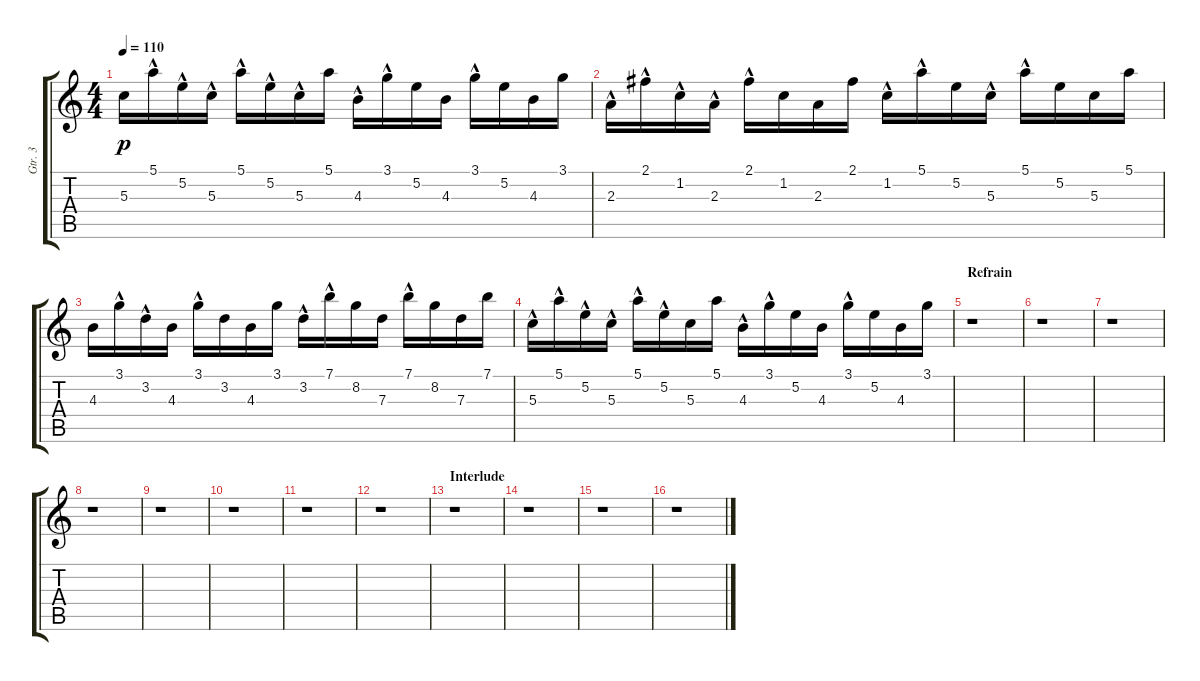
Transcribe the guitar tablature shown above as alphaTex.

\track ("Gtr. 3" "Gtr. 3") {instrument acousticguitarnylon}
\staff {score tabs}
\tuning (E4 B3 G3 D3 A2 E2) {hide}
\ts (4 4)
\tempo 110
\clef g2
\ks c
5.3.16{dy p} 5.1{hac}.16 5.2{hac}.16 5.3{hac}.16 5.1{hac}.16 5.2{hac}.16 5.3{hac}.16 5.1.16 4.3{hac}.16 3.1{hac}.16 5.2.16 4.3.16 3.1{hac}.16 5.2.16 4.3.16 3.1.16 |
2.3{hac}.16 2.1{hac}.16 1.2{hac}.16 2.3{hac}.16 2.1{hac}.16 1.2.16 2.3.16 2.1.16 1.2{hac}.16 5.1{hac}.16 5.2.16 5.3{hac}.16 5.1{hac}.16 5.2.16 5.3.16 5.1.16 |
4.3.16 3.1{hac}.16 3.2{hac}.16 4.3.16 3.1{hac}.16 3.2.16 4.3.16 3.1.16 3.2{hac}.16 7.1{hac}.16 8.2.16 7.3.16 7.1{hac}.16 8.2.16 7.3.16 7.1.16 |
5.3{hac}.16 5.1{hac}.16 5.2{hac}.16 5.3{hac}.16 5.1{hac}.16 5.2{hac}.16 5.3.16 5.1.16 4.3{hac}.16 3.1{hac}.16 5.2.16 4.3.16 3.1{hac}.16 5.2.16 4.3.16 3.1.16 |
\section ("" "Refrain")
r.1 |
r.1 |
r.1 |
r.1 |
r.1 |
r.1 |
r.1 |
r.1 |
\section ("" "Interlude")
r.1 |
r.1 |
r.1 |
r.1
